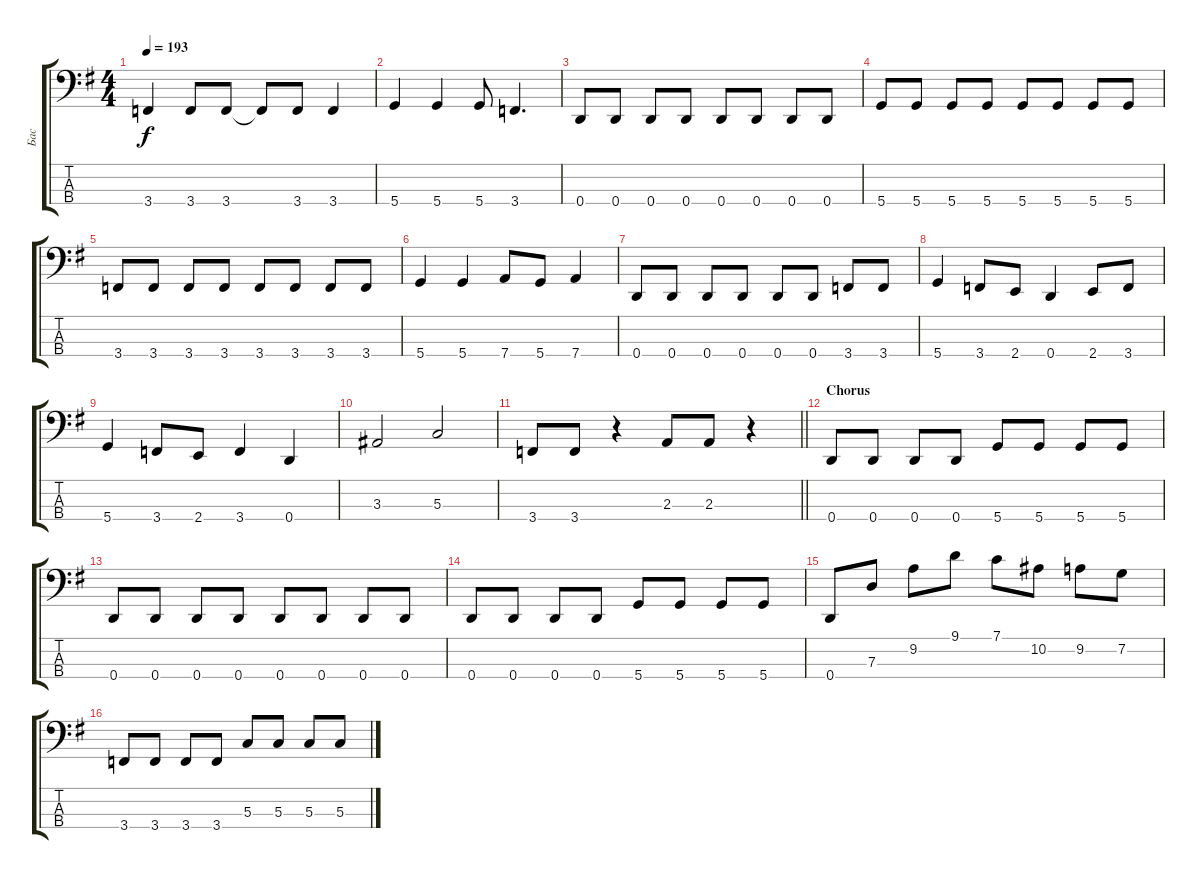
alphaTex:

\track ("Бас" "Бас") {instrument electricbassfinger}
\staff {score tabs}
\tuning (F2 C2 G1 D1) {hide}
\ts (4 4)
\tempo 193
\clef f4
\ks eminor
3.4.4{dy f} 3.4.8 3.4.8 3.4{t}.8 3.4.8 3.4.4 |
5.4.4 5.4.4 5.4.8 3.4.4{d} |
0.4.8 0.4.8 0.4.8 0.4.8 0.4.8 0.4.8 0.4.8 0.4.8 |
5.4.8 5.4.8 5.4.8 5.4.8 5.4.8 5.4.8 5.4.8 5.4.8 |
3.4.8 3.4.8 3.4.8 3.4.8 3.4.8 3.4.8 3.4.8 3.4.8 |
5.4.4 5.4.4 7.4.8 5.4.8 7.4.4 |
0.4.8 0.4.8 0.4.8 0.4.8 0.4.8 0.4.8 3.4.8 3.4.8 |
5.4.4 3.4.8 2.4.8 0.4.4 2.4.8 3.4.8 |
5.4.4 3.4.8 2.4.8 3.4.4 0.4.4 |
3.3.2 5.3.2 |
\barLineRight lightlight
3.4.8 3.4.8 r.4 2.3.8 2.3.8 r.4 |
\section ("" "Chorus")
0.4.8 0.4.8 0.4.8 0.4.8 5.4.8 5.4.8 5.4.8 5.4.8 |
0.4.8 0.4.8 0.4.8 0.4.8 0.4.8 0.4.8 0.4.8 0.4.8 |
0.4.8 0.4.8 0.4.8 0.4.8 5.4.8 5.4.8 5.4.8 5.4.8 |
0.4.8 7.3.8 9.2.8 9.1.8 7.1.8 10.2.8 9.2.8 7.2.8 |
3.4.8 3.4.8 3.4.8 3.4.8 5.3.8 5.3.8 5.3.8 5.3.8
